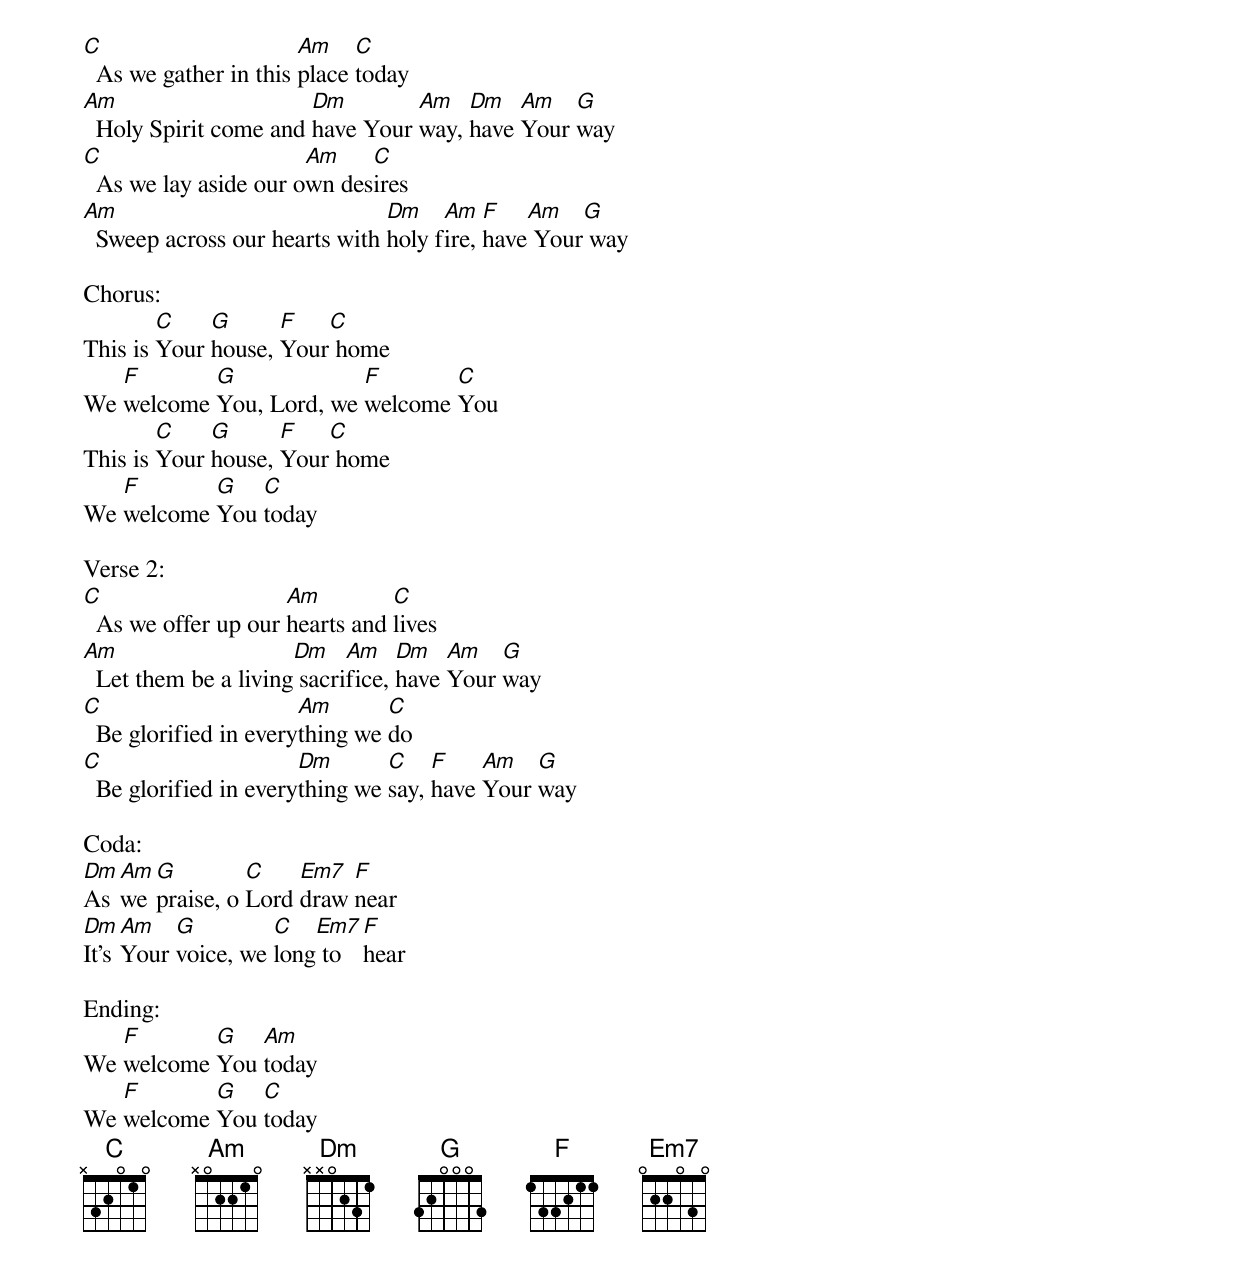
C                      Am    C
  As we gather in this place today
Am                     Dm        Am   Dm   Am   G
  Holy Spirit come and have Your way, have Your way
C                      Am    C
  As we lay aside our own desires
Am                             Dm    Am   F   Am   G
  Sweep across our hearts with holy fire, have Your way

Chorus:
        C    G      F   C
This is Your house, Your home
   F       G             F       C
We welcome You, Lord, we welcome You
        C    G      F   C
This is Your house, Your home
   F       G   C
We welcome You today

Verse 2:
C                    Am         C
  As we offer up our hearts and lives
Am                    Dm    Am    Dm   Am   G
  Let them be a living sacrifice, have Your way
C                      Am       C
  Be glorified in everything we do
C                      Dm       C    F    Am   G
  Be glorified in everything we say, have Your way

Coda:
Dm Am G         C    Em7  F
As we praise, o Lord draw near
Dm   Am   G         C   Em7 F
It's Your voice, we long to hear

Ending:
   F       G   Am
We welcome You today
   F       G   C
We welcome You today
